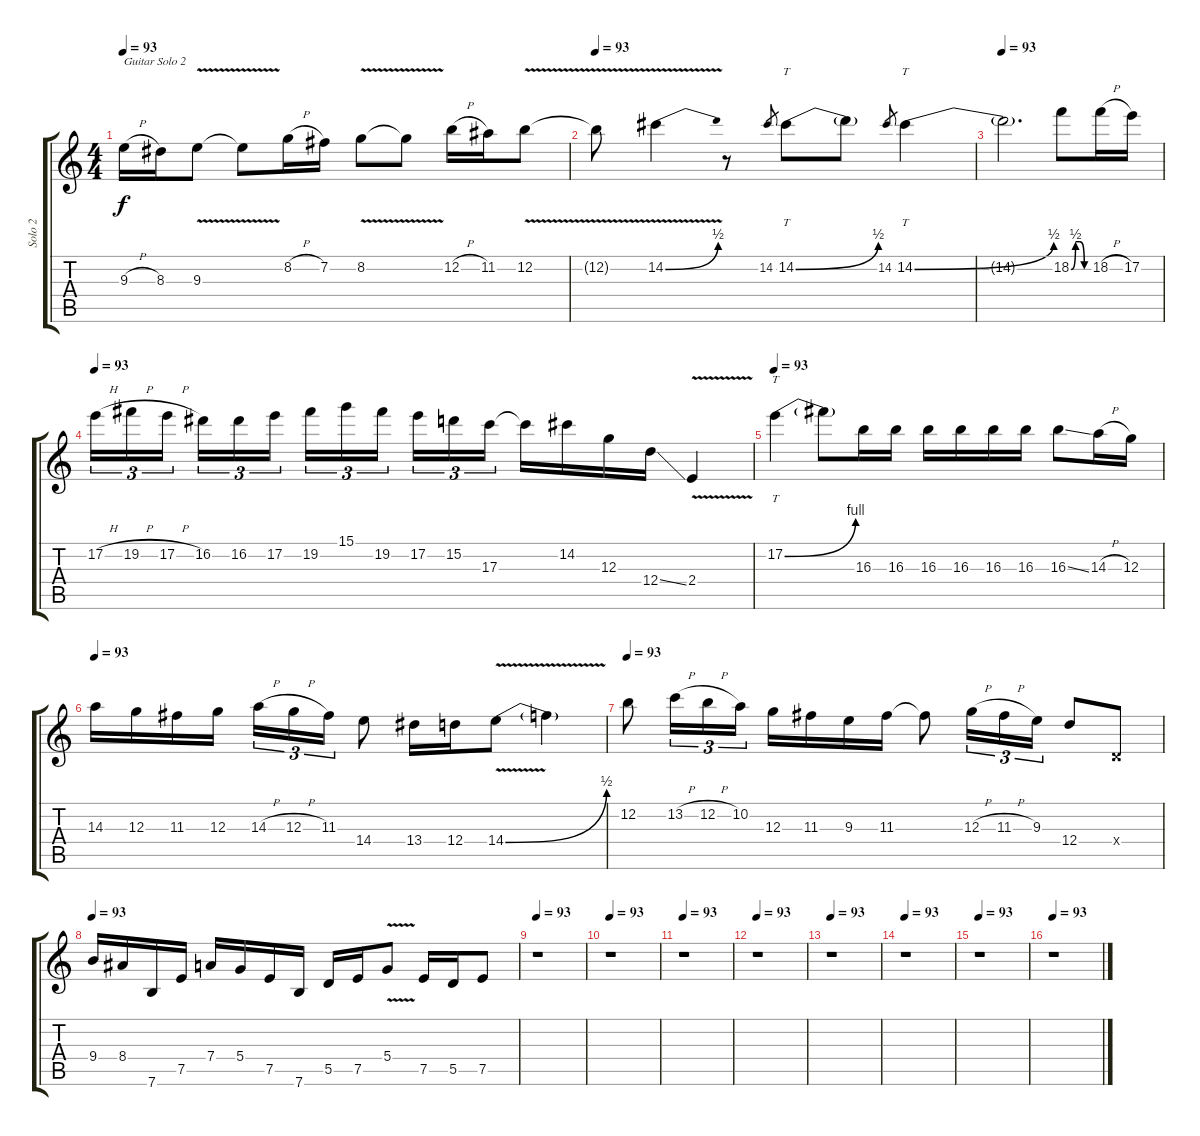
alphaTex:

\track ("Solo 2" "Solo 2") {instrument distortionguitar}
\staff {score tabs}
\tuning (E4 B3 G3 D3 A2 E2) {hide}
\ts (4 4)
\tempo 93
\clef g2
\ks c
9.3{h}.16{txt "Guitar Solo 2" dy f} 8.3.16 9.3{v}.8 9.3{t}.8 8.2{h}.16 7.2.16 8.2{v}.8 8.2{t}.8 12.2{h}.16 11.2.16 12.2{v}.8 |
\tempo 93
12.2{t}.8 14.2{be (bend 0 0 60 2) v}.4 r.8 14.2.8{gr} 14.2{be (bend 0 0 60 2)}.8{tt} 14.2{t}.8 14.2.8{gr} 14.2{be (bend 0 0 60 2)}.4{tt} |
\tempo 93
14.2{t}.2{d} 18.2{be (custom 0 0 15 2 30 2 45 0 60 0)}.8 18.2{h}.16 17.2.16 |
\tempo 93
17.2{h}.16{tu (3 2)} 19.2{h}.16{tu (3 2)} 17.2{h}.16{tu (3 2) beam splitsecondary} 16.2.16{tu (3 2)} 16.2.16{tu (3 2)} 17.2.16{tu (3 2)} 19.2.16{tu (3 2)} 15.1.16{tu (3 2)} 19.2.16{tu (3 2) beam splitsecondary} 17.2.16{tu (3 2)} 15.2.16{tu (3 2)} 17.3.16{tu (3 2)} 17.3{t}.16 14.2.16 12.3.16 12.4{ss}.16 2.4{v}.4 |
\tempo 93
17.2{be (bend 0 0 60 4)}.4{tt} 17.2{t}.8 16.3.16 16.3.16 16.3.16 16.3.16 16.3.16 16.3.16 16.3{ss}.8 14.3{h}.16 12.3.16 |
\tempo 93
14.3.16 12.3.16 11.3.16 12.3.16 14.3{h}.16{tu (3 2)} 12.3{h}.16{tu (3 2)} 11.3.16{tu (3 2)} 14.4.8 13.4.16 12.4.16 14.4{be (bend 0 0 60 2) v}.8 14.4{t}.4 |
\tempo 93
12.2.8 13.2{h}.16{tu (3 2)} 12.2{h}.16{tu (3 2)} 10.2.16{tu (3 2)} 12.3.16 11.3.16 9.3.16 11.3.16 11.3{t}.8 12.3{h}.16{tu (3 2)} 11.3{h}.16{tu (3 2)} 9.3.16{tu (3 2)} 12.4.8 0.4{x}.8 |
\tempo 93
9.4.16 8.4.16 7.6.16 7.5.16 7.4.16 5.4.16 7.5.16 7.6.16 5.5.16 7.5.16 5.4{v}.8 7.5.16 5.5.16 7.5.8 |
\tempo 93
r.1 |
\tempo 93
r.1 |
\tempo 93
r.1 |
\tempo 93
r.1 |
\tempo 93
r.1 |
\tempo 93
r.1 |
\tempo 93
r.1 |
\tempo 93
r.1
